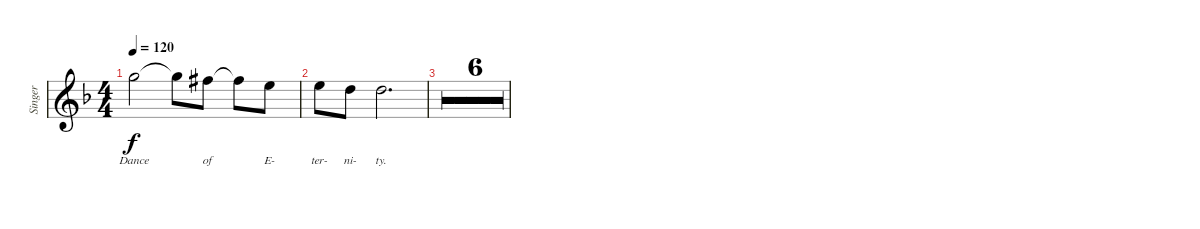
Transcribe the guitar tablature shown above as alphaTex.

\defaultSystemsLayout 4
\bracketExtendMode groupsimilarinstruments
\otherSystemsTrackNameOrientation horizontal
\track ("Lead Vocals" "Singer") {multiBarRest instrument voiceoohs}
\staff {score}
\tuning (E4 B3 G3 D3 A2 E2)
\ts (4 4)
\tempo 120
\clef g2
\ks f
15.1{acc forcenatural}.2{lyrics (0 "Dance") lyrics (1 "") lyrics (2 "") lyrics (3 "") lyrics (4 "") dy f} 15.1{t acc forcenatural}.8 14.1{acc #}.8{lyrics (0 "of") lyrics (1 "") lyrics (2 "") lyrics (3 "") lyrics (4 "")} 14.1{t acc #}.8 12.1{acc forcenatural}.8{lyrics (0 "E-") lyrics (1 "") lyrics (2 "") lyrics (3 "") lyrics (4 "")} |
12.1{acc forcenatural}.8{lyrics (0 "ter-") lyrics (1 "") lyrics (2 "") lyrics (3 "") lyrics (4 "")} 10.1{acc forcenatural}.8{lyrics (0 "ni-") lyrics (1 "") lyrics (2 "") lyrics (3 "") lyrics (4 "")} 10.1{acc forcenatural}.2{d lyrics (0 "ty.") lyrics (1 "") lyrics (2 "") lyrics (3 "") lyrics (4 "")} |
r.1 |
r.1 |
r.1 |
r.1 |
r.1 |
r.1
